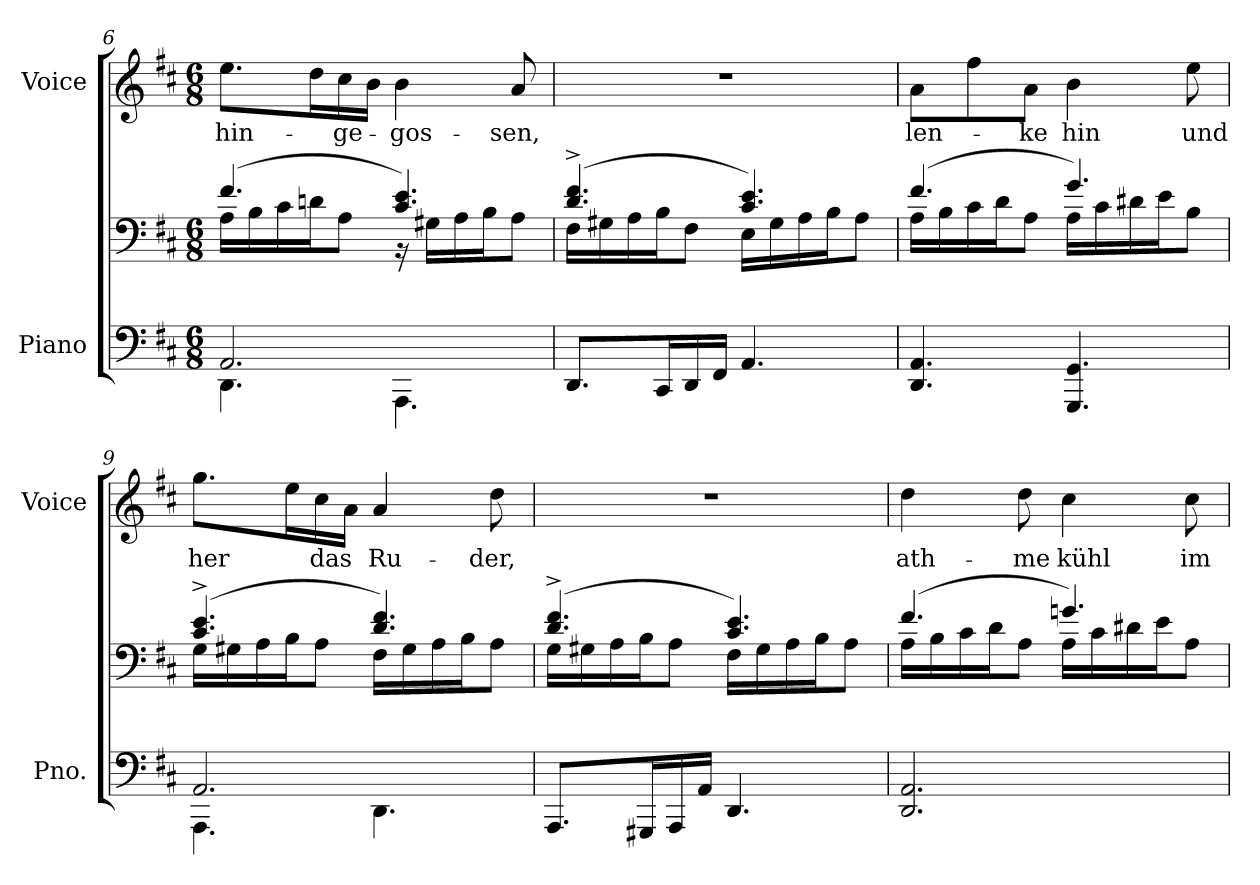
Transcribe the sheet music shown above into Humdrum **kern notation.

**kern	**kern	**kern	**text
*part2	*part2	*part1	*part1
*staff3	*staff2	*staff1	*staff1
*I"Piano	*	*I"Voice	*
*I'Pno.	*	*I'Voice	*
*clefF4	*clefF4	*clefG2	*
*k[f#c#]	*k[f#c#]	*k[f#c#]	*
*D:	*D:	*D:	*
*M6/8	*M6/8	*M6/8	*
=6	=6	=6	=6
*^	*^	*	*
!	!	!	!	!	!LO:LY:b:color=#000000
2.AAi/	4.DDi\	(4.f#i/	16Ai\LL	8.eei\L	hin-
.	.	.	16Bi\	.	.
.	.	.	16c#i\	.	.
.	.	.	16dni\J	16ddi\L	.
!	!	!	!	!	!LO:LY:b:color=#000000
.	.	.	8Ai\J	16cc#i\	-ge-
.	.	.	.	16bi\JJ	.
!	!	!	!	!	!LO:LY:b:color=#000000
.	4.AAAi\	4.c#i/ 4.ei)	16r	4bi\	-gos-
.	.	.	16G#Xi\LL	.	.
.	.	.	16Ai\	.	.
.	.	.	16Bi\J	.	.
!	!	!	!	!	!LO:LY:b:color=#000000
.	.	.	8Ai\J	8ai/	-sen,
*v	*v	*	*	*	*
=7	=7	=7	=7	=7
!	!	!	!LO:N:vis=1	!
8.DDi/L	(4.di/^ 4.f#i^	16F#i\LL	2.r	.
.	.	16G#Xi\	.	.
.	.	16Ai\	.	.
16CC#i/L	.	16Bi\J	.	.
16DDi/	.	8F#i\J	.	.
16FF#i/JJ	.	.	.	.
4.AAi/	4.c#i/ 4.ei)	16Ei\LL	.	.
.	.	16G#i\	.	.
.	.	16Ai\	.	.
.	.	16Bi\J	.	.
.	.	8Ai\J	.	.
=8	=8	=8	=8	=8
!	!	!	!	!LO:LY:b:color=#000000
4.DDi/ 4.AAi	(4.f#i/	16Ai\LL	8ai\L	len-
.	.	16Bi\	.	.
.	.	16c#i\	8ff#i\	.
.	.	16di\J	.	.
!	!	!	!	!LO:LY:b:color=#000000
.	.	8Ai\J	8ai\J	-ke
!	!	!	!	!LO:LY:b:color=#000000
4.GGGi/ 4.GGi	4.gi/)	16Ai\LL	4bi\	hin
.	.	16c#i\	.	.
.	.	16d#Xi\	.	.
.	.	16ei\J	.	.
!	!	!	!	!LO:LY:b:color=#000000
.	.	8Bi\J	8eei\	und
!!LO:LB:g=z
=9	=9	=9	=9	=9
*^	*	*	*	*
!	!	!	!	!	!LO:LY:b:color=#000000
2.AAi/	4.AAAi\	(4.c#i/^ 4.ei^	16Gi\LL	8.ggi\L	her
.	.	.	16G#Xi\	.	.
.	.	.	16Ai\	.	.
.	.	.	16Bi\J	16eei\L	.
!	!	!	!	!	!LO:LY:b:color=#000000
.	.	.	8Ai\J	16cc#i\	das
.	.	.	.	16ai\JJ	.
!	!	!	!	!	!LO:LY:b:color=#000000
.	4.DDi\	4.di/ 4.f#i)	16F#i\LL	4ai/	Ru-
.	.	.	16G#i\	.	.
.	.	.	16Ai\	.	.
.	.	.	16Bi\J	.	.
!	!	!	!	!	!LO:LY:b:color=#000000
.	.	.	8Ai\J	8ddi\	-der,
*v	*v	*	*	*	*
=10	=10	=10	=10	=10
!	!	!	!LO:N:vis=1	!
8.AAAi/L	(4.di/^ 4.f#i^	16Gi\LL	2.r	.
.	.	16G#Xi\	.	.
.	.	16Ai\	.	.
16GGG#Xi/L	.	16Bi\J	.	.
16AAAi/	.	8Ai\J	.	.
16AAi/JJ	.	.	.	.
4.DDi/	4.c#i/ 4.ei)	16F#i\LL	.	.
.	.	16G#i\	.	.
.	.	16Ai\	.	.
.	.	16Bi\J	.	.
.	.	8Ai\J	.	.
=11	=11	=11	=11	=11
!	!	!	!	!LO:LY:b:color=#000000
2.DDi/ 2.AAi	(4.f#i/	16Ai\LL	4ddi\	ath-
.	.	16Bi\	.	.
.	.	16c#i\	.	.
.	.	16di\J	.	.
!	!	!	!	!LO:LY:b:color=#000000
.	.	8Ai\J	8ddi\	-me
!	!	!	!	!LO:LY:b:color=#000000
.	4.gni/)	16Ai\LL	4cc#i\	kühl
.	.	16c#i\	.	.
.	.	16d#Xi\	.	.
.	.	16ei\J	.	.
!	!	!	!	!LO:LY:b:color=#000000
.	.	8Ai\J	8cc#i\	im
*	*v	*v	*	*
=	=	=	=
*-	*-	*-	*-
